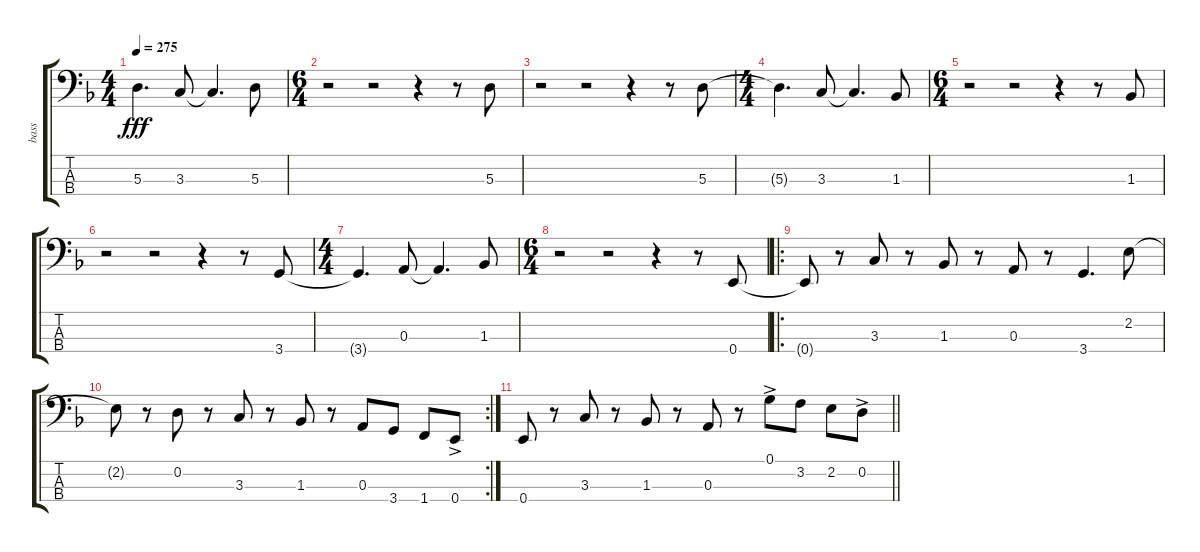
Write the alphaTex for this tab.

\track ("bass" "bass") {instrument electricbassfinger}
\staff {score tabs}
\tuning (G2 D2 A1 E1) {hide}
\ts (4 4)
\tempo 275
\clef f4
\ks dminor
5.3{t}.4{d dy fff} 3.3.8 3.3{t}.4{d} 5.3.8 |
\ts (6 4)
r.2 r.2 r.4 r.8 5.3.8 |
r.2 r.2 r.4 r.8 5.3.8 |
\ts (4 4)
5.3{t}.4{d} 3.3.8 3.3{t}.4{d} 1.3.8 |
\ts (6 4)
r.2 r.2 r.4 r.8 1.3.8 |
r.2 r.2 r.4 r.8 3.4.8 |
\ts (4 4)
3.4{t}.4{d} 0.3.8 0.3{t}.4{d} 1.3.8 |
\ts (6 4)
r.2 r.2 r.4 r.8 0.4.8 |
\ro
0.4{t}.8 r.8 3.3.8 r.8 1.3.8 r.8 0.3.8 r.8 3.4.4{d} 2.2.8 |
\rc 2
2.2{t}.8 r.8 0.2.8 r.8 3.3.8 r.8 1.3.8 r.8 0.3.8 3.4.8 1.4.8 0.4{ac}.8 |
\barLineRight lightlight
0.4.8 r.8 3.3.8 r.8 1.3.8 r.8 0.3.8 r.8 0.1{ac}.8 3.2.8 2.2.8 0.2{ac}.8
